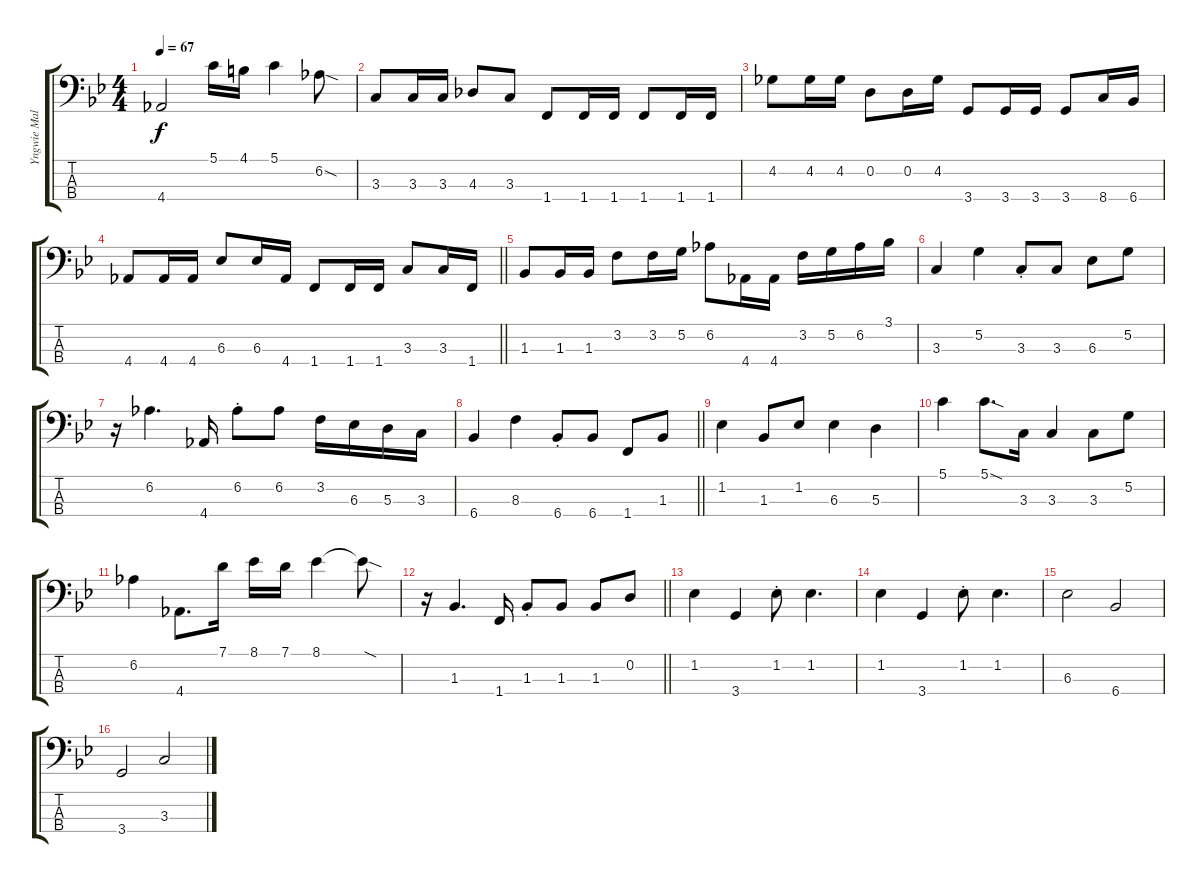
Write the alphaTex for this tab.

\track ("Yngwie Malmsteen" "Yngwie Mal") {instrument electricbassfinger}
\staff {score tabs}
\tuning (G2 D2 A1 E1) {hide}
\ts (4 4)
\tempo 67
\clef f4
\ks bb
4.4.2{dy f} 5.1.16 4.1.16 5.1.4 6.2{sod}.8 |
3.3.8 3.3.16 3.3.16 4.3.8 3.3.8 1.4.8 1.4.16 1.4.16 1.4.8 1.4.16 1.4.16 |
4.2.8 4.2.16 4.2.16 0.2.8 0.2.16 4.2.16 3.4.8 3.4.16 3.4.16 3.4.8 8.4.16 6.4.16 |
\barLineRight lightlight
4.4.8 4.4.16 4.4.16 6.3.8 6.3.16 4.4.16 1.4.8 1.4.16 1.4.16 3.3.8 3.3.16 1.4.16 |
1.3.8 1.3.16 1.3.16 3.2.8 3.2.16 5.2.16 6.2.8 4.4.16 4.4.16 3.2.16 5.2.16 6.2.16 3.1.16 |
3.3.4 5.2.4 3.3{st}.8 3.3.8 6.3.8 5.2.8 |
r.16 6.2.4{d} 4.4.16 6.2{st}.8 6.2.8 3.2.16 6.3.16 5.3.16 3.3.16 |
\barLineRight lightlight
6.4.4 8.3.4 6.4{st}.8 6.4.8 1.4.8 1.3.8 |
1.2.4 1.3.8 1.2.8 6.3.4 5.3.4 |
5.1.4 5.1{sod}.8{d} 3.3.16 3.3.4 3.3.8 5.2.8 |
6.2.4 4.4.8{d} 7.1.16 8.1.16 7.1.16 8.1.4 8.1{sod t}.8 |
\barLineRight lightlight
r.16 1.3.4{d} 1.4.16 1.3{st}.8 1.3.8 1.3.8 0.2.8 |
1.2.4 3.4.4 1.2{st}.8 1.2.4{d} |
1.2.4 3.4.4 1.2{st}.8 1.2.4{d} |
6.3.2 6.4.2 |
3.4.2 3.3.2
